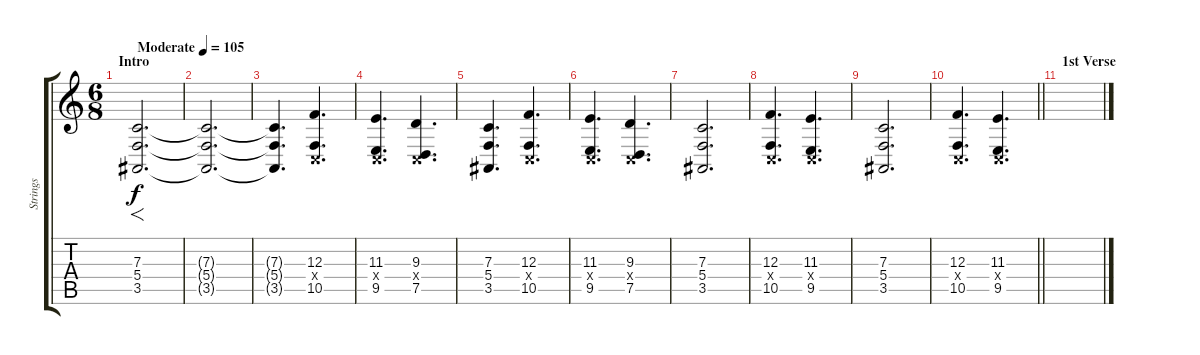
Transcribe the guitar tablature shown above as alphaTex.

\track ("Strings" "Strings") {instrument synthstrings2}
\staff {score tabs}
\tuning (D4 A3 F3 C3 G2 D2) {hide}
\ts (6 8)
\section ("" "Intro")
\tempo (105 "Moderate")
\clef g2
\ks c
(7.3 5.4 3.5).2{f d dy f instrument synthstrings2} |
(7.3{t} 5.4{t} 3.5{t}).2{d} |
(7.3{t} 5.4{t} 3.5{t}).4{d} (12.3 0.4{x} 10.5).4{d} |
(11.3 0.4{x} 9.5).4{d} (9.3 0.4{x} 7.5).4{d} |
(7.3 5.4 3.5).4{d} (12.3 0.4{x} 10.5).4{d} |
(11.3 0.4{x} 9.5).4{d} (9.3 0.4{x} 7.5).4{d} |
(7.3 5.4 3.5).2{d} |
(12.3 0.4{x} 10.5).4{d} (11.3 0.4{x} 9.5).4{d} |
(7.3 5.4 3.5).2{d} |
\barLineRight lightlight
(12.3 0.4{x} 10.5).4{d} (11.3 0.4{x} 9.5).4{d} |
\section ("" "1st Verse")
